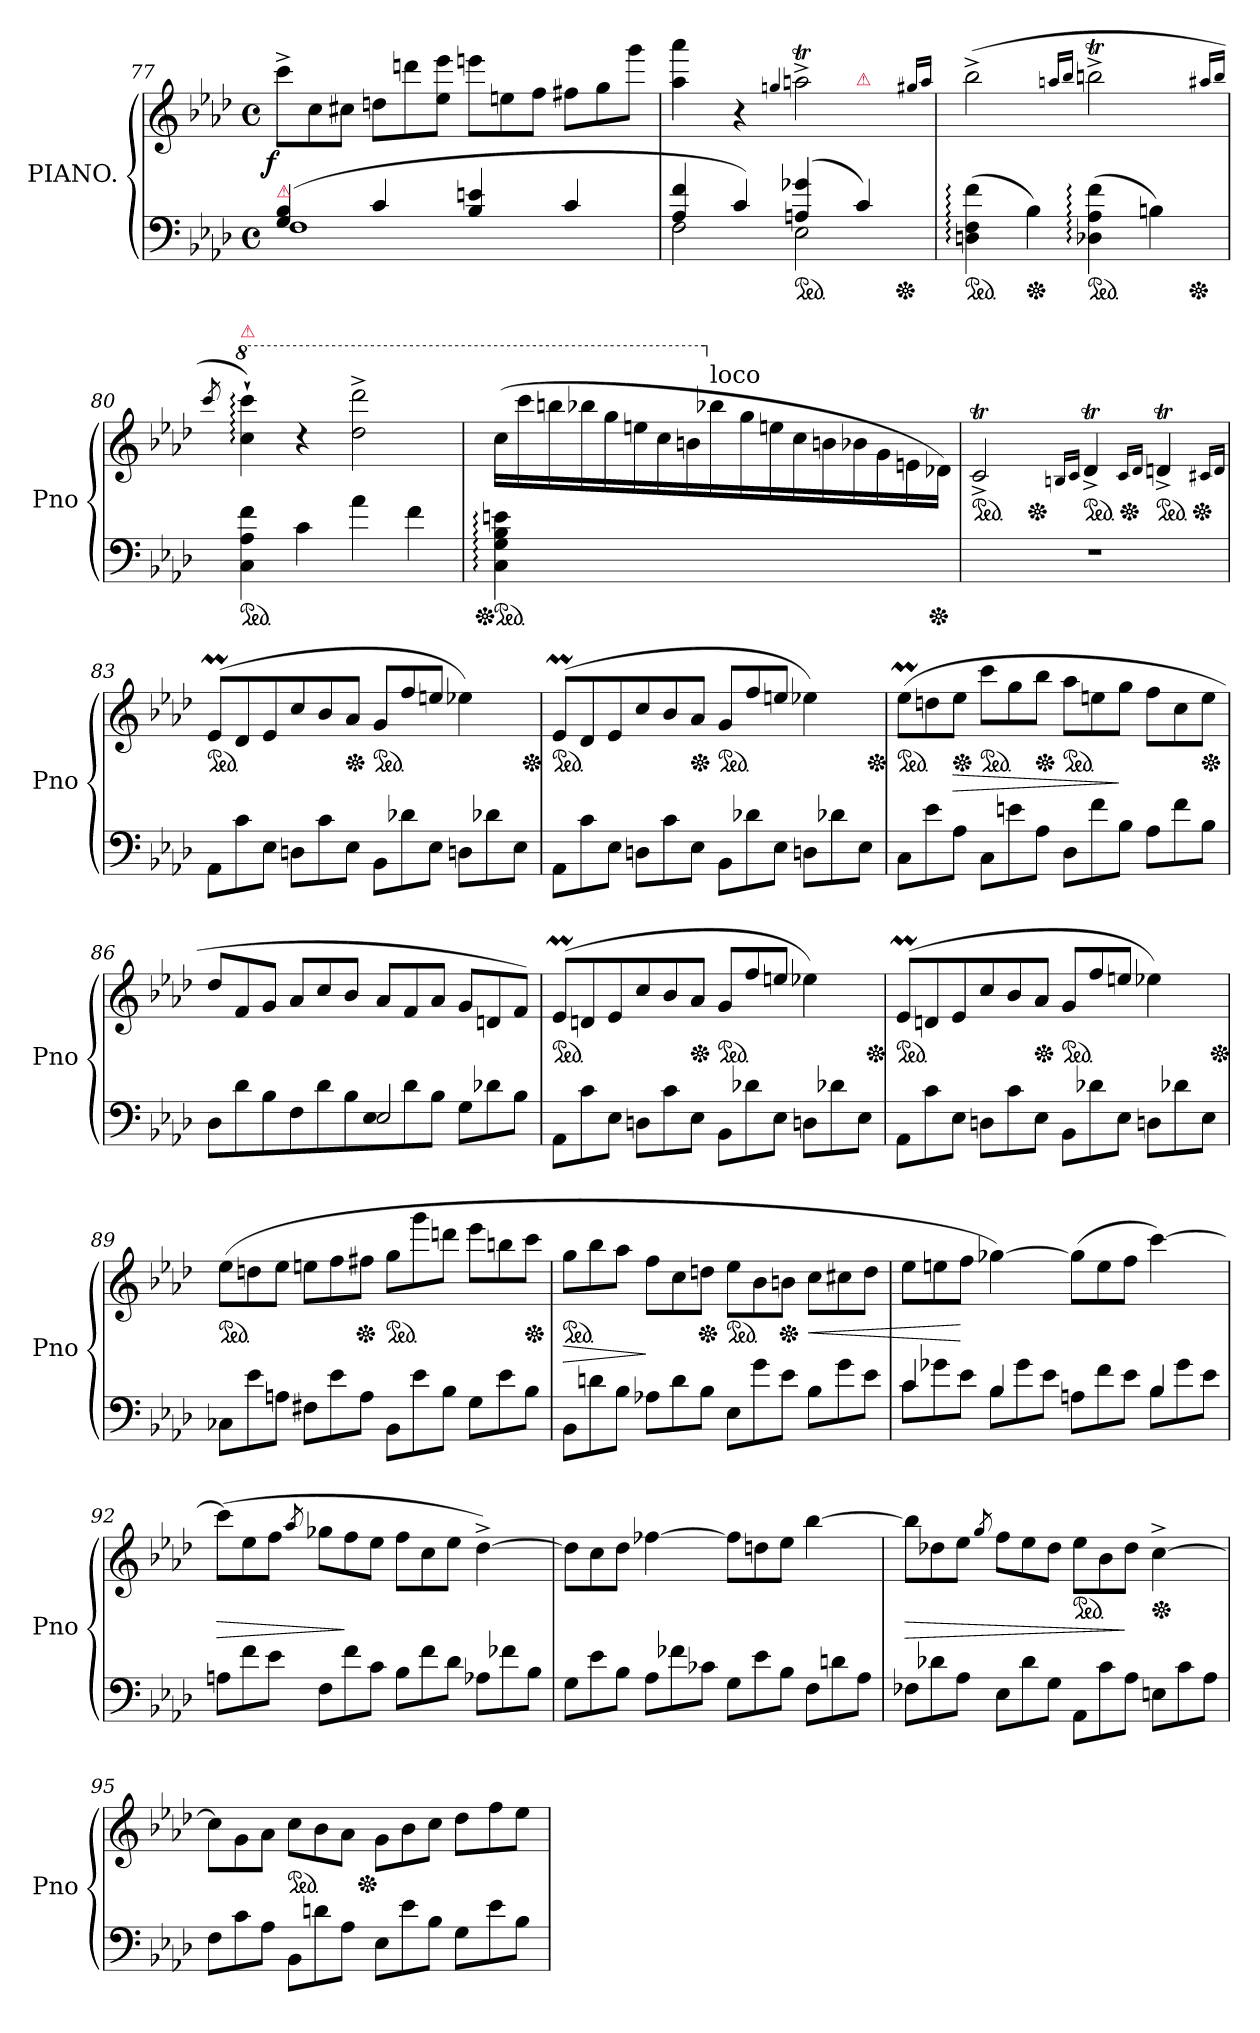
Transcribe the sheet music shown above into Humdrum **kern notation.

**kern	**kern	**dynam
*part1	*part1	*part1
*staff2	*staff1	*staff1/2
*I"PIANO.	*	*
*I'Pno	*	*
*clefF4	*clefG2	*
*k[b-e-a-d-]	*k[b-e-a-d-]	*
*A-:	*A-:	*
*M4/4	*M4/4	*
*met(c)	*met(c)	*
=77	=77	=77
*^	*	*
*	*	*Xtuplet	*
!LO:TX:a:color=crimson:t=⚠	!	!	!
!	!	!	!LO:DY:rj
(>4G/ 4B-/	1F	12ccc^<\L	f
.	.	12cc	.
.	.	12cc#XJ	.
4c/	.	12ddn\L	.
.	.	12dddn	.
.	.	12ee- 12eee-J	.
4B-/ 4en/	.	12eeen\L	.
.	.	12een	.
.	.	12ffJ	.
4c/	.	12ff#X\L	.
.	.	12gg	.
.	.	12gggJ	.
=78	=78	=78	=78
*	*	*^	*
*	*	*	*^	*
4A-/ 4f/	2F\	4aa- 4aaa-	2.ryy	2..ryy	.
4c/)	.	4r	.	.	.
.	.	4qqggn/	.	.	.
*ped	*	*	*	*	*
(>4An/ 4g-X/	2E-\	2aant^<\	.	.	.
!	!	!	!LO:TX:a:color=crimson:t=⚠	!	!
4c/)	.	.	4ryy	.	.
*Xped	*	*	*	*	*
.	.	.	.	8ryy	.
*v	*v	*	*	*	*
.	16qqgg#X/LL	.	.	.
.	16qqaa/JJ	.	.	.
*	*v	*v	*v	*
=79	=79	=79
*ped	*	*
*	*^	*
(>4Dn:\ 4F:\ 4f:\	(>2bb-TTTT^<\	2..ryy	.
*Xped	*	*	*
4B-\)	.	.	.
.	16qqaan/LL	.	.
.	16qqbb-/JJ	.	.
*ped	*	*	*
(>4D-X:\ 4A-:\ 4f:\	2bbnt^<\	.	.
4Bn\)	.	.	.
*Xped	*	*	*
.	.	8ryy	.
.	16qqaa#X/LL	.	.
.	16qqbb/JJ	.	.
*	*v	*v	*
=80	=80	=80
.	8qccc/	.
*	*8va	*
!	!LO:TX:a:color=crimson:t=⚠	!
*ped	*	*
4C\ 4A-\ 4f\	4ccc:`\ 4cccc:`\)	.
4c\	4rccc	.
4a-\	2ddd-^>\ 2dddd-^>\	.
4f\	.	.
=81	=81	=81
*Xped	*	*
*ped	*	*
4C:\ 4G:\ 4B-:\ 4en:\	(>17ccc\LL	.
.	17cccc	.
.	17bbbn	.
.	17bbb-X	.
.	17ggg	.
4ryy	.	.
.	17eeen	.
.	17ccc	.
.	17bbn	.
*	*X8va	*
!	!LO:TX:a:t=loco	!
.	17bb-X	.
2ryy	.	.
.	17gg	.
.	17een	.
.	17cc	.
.	17bn	.
.	17b-X	.
.	17g	.
.	17en	.
*Xped	*	*
.	17d-XJJ)	.
=82	=82	=82
*	*ped	*
*	*^	*
*	*	*^	*
*	*	*	*^	*
1rF	2ct^>/	4ryy	2ryy	2..ryy	.
*	*Xped	*	*	*	*
.	.	2.ryy	.	.	.
.	16qqBn/LL	.	.	.	.
.	16qqc/JJ	.	.	.	.
*	*ped	*	*	*	*
.	4d-T^>/	.	8ryy	.	.
*	*Xped	*	*	*	*
.	.	.	4.ryy	.	.
.	16qqc/LL	.	.	.	.
.	16qqd-/JJ	.	.	.	.
*	*ped	*	*	*	*
.	4dnt^>/	.	.	.	.
*	*Xped	*	*	*	*
.	.	.	.	8ryy	.
.	16qqc#X/LL	.	.	.	.
.	16qqd/JJ	.	.	.	.
*	*v	*v	*v	*v	*
=83	=83	=83
*Xtuplet	*	*
*	*ped	*
12AA-\L	(>12e-M/L	.
12c	12d-	.
12E-J	12e-	.
12Dn\L	12cc	.
12c	12b-	.
*	*Xped	*
12E-J	12a-J	.
*	*ped	*
12BB-\L	12g/L	.
12d-X	12ff	.
12E-J	12eenJ	.
12Dn\L	4ee-X\)	.
12d-X	.	.
*	*Xped	*
12E-J	.	.
=84	=84	=84
*	*ped	*
12AA-\L	(>12e-M/L	.
12c	12d-	.
12E-J	12e-	.
12Dn\L	12cc	.
12c	12b-	.
*	*Xped	*
12E-J	12a-J	.
*	*ped	*
12BB-\L	12g/L	.
12d-X	12ff	.
12E-J	12eenJ	.
12Dn\L	4ee-X\)	.
12d-X	.	.
*	*Xped	*
12E-J	.	.
=85	=85	=85
*	*ped	*
12C\L	(>12ee-M\L	.
12e-	12ddn	.
*	*Xped	*
12A-J	12ee-J	>
*	*ped	*
12C\L	12ccc\L	.
12en	12gg	.
*	*Xped	*
12A-J	12bb-J	.
*	*ped	*
12D-\L	12aa-\L	.
12f	12een	.
12B-J	12ggJ	]
12A-\L	12ff\L	.
12f	12cc	.
*	*Xped	*
12B-J	12eeJ	.
=86	=86	=86
*^	*	*
2ryy	12D-\L	12dd-/L	.
.	12d-	12f	.
.	12B-J	12gJ	.
.	12F\L	12a-/L	.
.	12d-	12cc	.
.	12B-J	12b-J	.
!	!LO:N:vis=2	!	!
2E-/	12E-\	12a-/L	.
.	12d-	12f	.
.	12B-J	12a-J	.
.	12G\L	12g/L	.
.	12d-X	12dn	.
.	12B-J	12fJ)	.
*v	*v	*	*
=87	=87	=87
*	*ped	*
12AA-\L	(>12e-M/L	.
12c	12dn	.
12E-J	12e-	.
12Dn\L	12cc	.
12c	12b-	.
*	*Xped	*
12E-J	12a-J	.
*	*ped	*
12BB-\L	12g/L	.
12d-X	12ff	.
12E-J	12eenJ	.
12Dn\L	4ee-X\)	.
12d-X	.	.
*	*Xped	*
12E-J	.	.
=88	=88	=88
*	*ped	*
12AA-\L	(>12e-M/L	.
12c	12dn	.
12E-J	12e-	.
12Dn\L	12cc	.
12c	12b-	.
*	*Xped	*
12E-J	12a-J	.
*	*ped	*
12BB-\L	12g/L	.
12d-X	12ff	.
12E-J	12eenJ	.
12Dn\L	4ee-X\)	.
12d-X	.	.
*	*Xped	*
12E-J	.	.
=89	=89	=89
*	*ped	*
12C-X\L	(>12ee-\L	.
12e-	12ddn	.
12AnJ	12ee-J	.
12F#X\L	12een\L	.
12e-	12ff	.
*	*Xped	*
12AJ	12ff#XJ	.
*	*ped	*
12BB-\L	12gg\L	.
12e-	12ggg	.
12B-J	12dddnJ	.
12G\L	12eee-\L	.
12e-	12bbn	.
*	*Xped	*
12B-J	12cccJ	.
=90	=90	=90
*	*ped	*
12BB-\L	12gg\L	>
12dn	12bb-	.
12B-J	12aa-J	.
12A-X\L	12ff\L	]
12d	12cc	.
*	*Xped	*
12B-J	12ddnJ	.
*	*ped	*
12E-\L	12ee-\L	.
12g	12b-	.
*	*Xped	*
12e-J	12bnJ	.
12B-\L	12cc\L	<
12g	12cc#X	.
12e-J	12ddJ	.
=91	=91	=91
*^	*	*
4c/	12c\L	12ee-\L	.
.	12g-X	12een	.
.	12e-J	12ffJ	[
4B-/	12B-\L	[4gg-X\)	.
.	12g-	.	.
.	12e-J	.	.
4ryy	12An\L	(>12gg-\L]	.
.	12f	12ee	.
.	12e-J	12ffJ	.
4B-/	12B-\L	[4ccc\)	.
.	12g-	.	.
.	12e-J	.	.
*v	*v	*	*
=92	=92	=92
12An\L	(>12ccc\L]	>
12f	12ee-	.
12e-J	12ffJ	.
.	8qaa-/	.
12F\L	12gg-X\L	.
12f	12ff	]
12cJ	12ee-J	.
12B-\L	12ff\L	.
12f	12cc	.
12d-J	12ee-J	.
12A-X\L	[4dd-^<\)	.
12f-X	.	.
12B-J	.	.
=93	=93	=93
12G\L	12dd-\L]	.
12e-	12cc	.
12B-J	12dd-J	.
12A-\L	[4ff-X\	.
12f-X	.	.
12c-XJ	.	.
12G\L	12ff-\L]	.
12e-	12ddn	.
12B-J	12ee-J	.
12F\L	[4bb-\	.
12dn	.	.
12A-J	.	.
=94	=94	=94
12F-X\L	12bb-\L]	>
12d-X	12dd-X	.
12A-J	12ee-J	.
.	8qgg/	.
12E-\L	12ff\L	.
12d-	12ee-	.
12GJ	12dd-J	.
*	*ped	*
12AA-\L	12ee-\L	.
12c	12b-	.
12A-J	12dd-J	]
*	*Xped	*
12En\L	[4cc^<\	.
12c	.	.
12A-J	.	.
=95	=95	=95
*	*^	*
12F\L	12cc\L]	3ryy	.
12c	12g	.	.
12A-J	12a-J	.	.
*	*ped	*	*
12BB-\L	12cc\L	.	.
12dn	12b-	12.ryy	.
12A-J	12a-J	.	.
*	*Xped	*	*
.	.	3ryy	.
12E-\L	12g\L	.	.
12e-	12b-	.	.
12B-J	12ccJ	.	.
12G\L	12dd-\L	.	.
.	.	6ryy	.
12e-	12ff	.	.
12B-J	12ee-J	.	.
.	.	24ryy	.
*	*v	*v	*
=	=	=
*-	*-	*-
